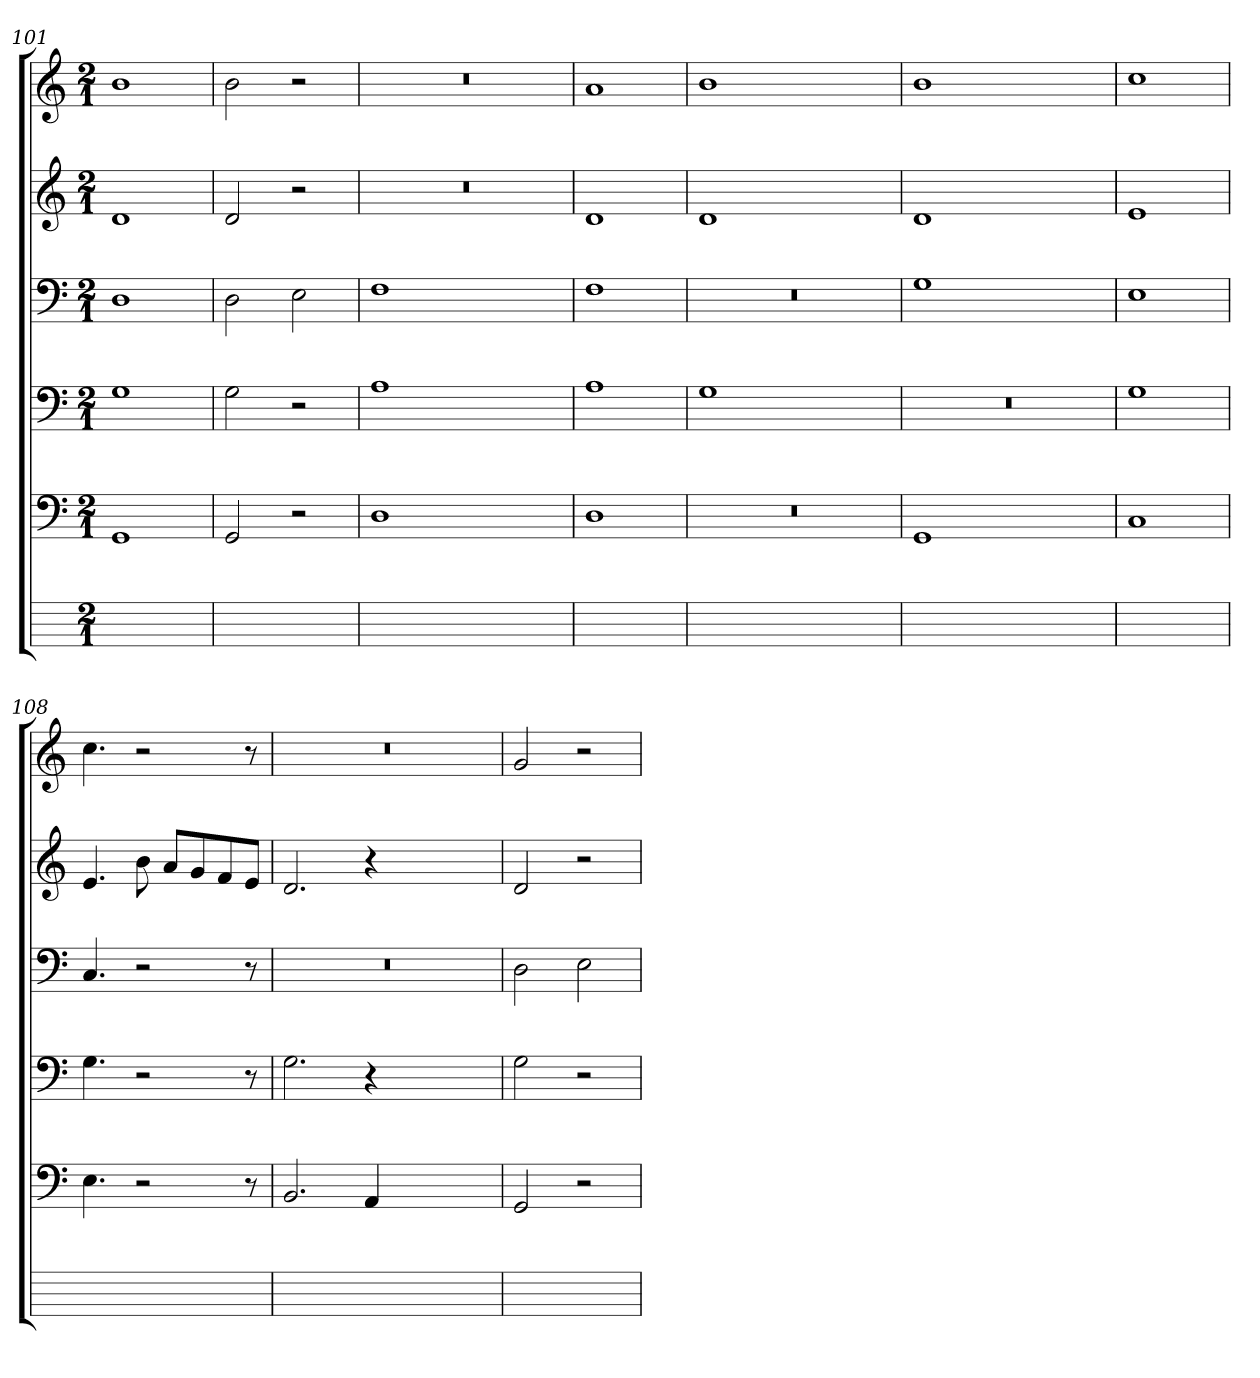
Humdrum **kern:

**kern	**kern	**kern	**kern	**kern	**kern
*part6	*part5	*part4	*part3	*part2	*part1
*staff6	*staff5	*staff4	*staff3	*staff2	*staff1
*	*clefF4	*clefF4	*clefF4	*clefG2	*clefG2
*	*k[]	*k[]	*k[]	*k[]	*k[]
*	*C:	*C:	*C:	*C:	*C:
*M2/1	*M2/1	*M2/1	*M2/1	*M2/1	*M2/1
=101	=101	=101	=101	=101	=101
1ryy	1GG	1G	1D	1d	1b
=102	=102	=102	=102	=102	=102
1ryy	2GGi	2Gi	2Di	2di	2bi
.	2r	2r	2E	2r	2r
=103	=103	=103	=103	=103	=103
0ryy	1D	1A	1F	0r	0r
.	1ryy	1ryy	1ryy	.	.
=104	=104	=104	=104	=104	=104
1ryy	1Di	1Ai	1Fi	1d	1a
=105	=105	=105	=105	=105	=105
0ryy	0r	1G	0r	1d	1b
.	.	1ryy	.	1ryy	1ryy
=106	=106	=106	=106	=106	=106
0ryy	1GG	0r	1G	1d	1bi
.	1ryy	.	1ryy	1ryy	1ryy
=107	=107	=107	=107	=107	=107
1ryy	1C	1Gi	1E	1e	1ccj
=108	=108	=108	=108	=108	=108
1ryy	4.Ej	4.G	4.C	4.ei	4.ccj
.	2r	2r	2r	8bZ	2r
.	.	.	.	8aZL	.
.	.	.	.	8gZ	.
.	.	.	.	8fZ	.
.	8r	8r	8r	8eZJ	8r
=109	=109	=109	=109	=109	=109
0ryy	2.BB	2.G	0r	2.d	0r
.	4AAZ	4r	.	4r	.
.	1ryy	1ryy	.	1ryy	.
=110	=110	=110	=110	=110	=110
1ryy	2GG	2G	2Di	2di	2g
.	2r	2r	2E	2r	2r
=	=	=	=	=	=
*-	*-	*-	*-	*-	*-
